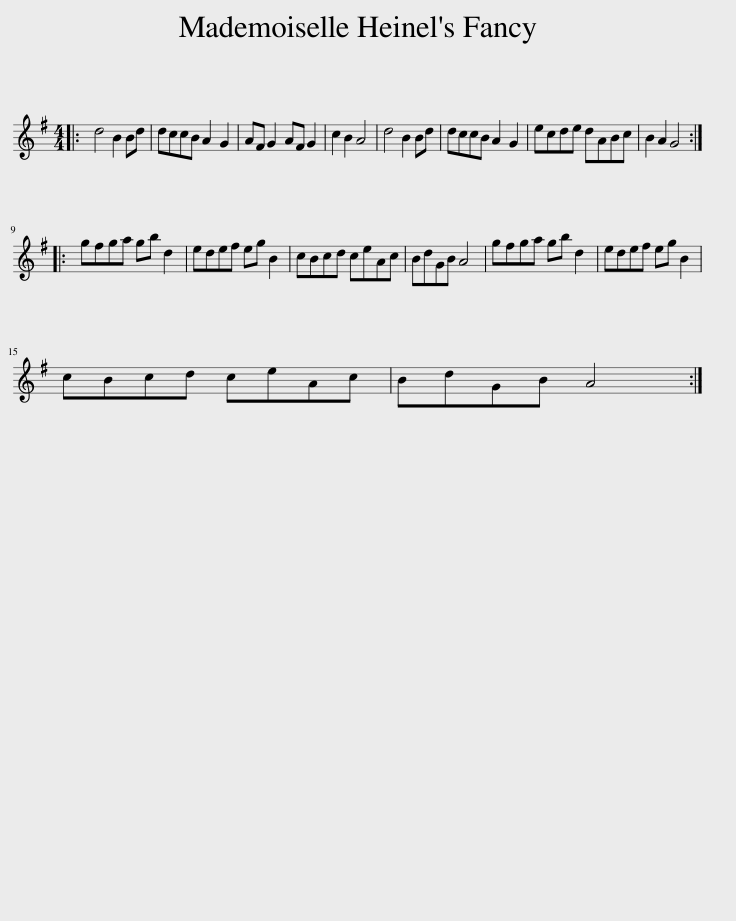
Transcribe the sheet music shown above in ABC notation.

X:1
L:1/8
M:4/4
I:linebreak $
K:G
V:1 treble
V:1
|: d4 B2 Bd | dccB A2 G2 | AF G2 AF G2 | c2 B2 A4 | d4 B2 Bd | %5
 dccB A2 G2 | ecde dABc | B2 A2 G4 ::$ gfga gb d2 | edef eg B2 | %10
 cBcd ceAc | BdGB A4 | gfga gb d2 | edef eg B2 |$ cBcd ceAc | %15
 BdGB A4 :| %16
